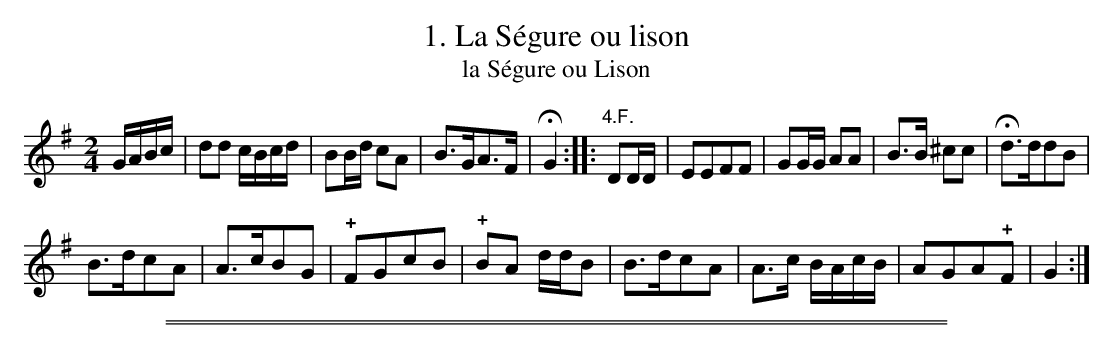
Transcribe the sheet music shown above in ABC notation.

X:1
T: 1. La S\'egure ou lison
T: la S\'egure ou Lison
M: 2/4
L: 1/16
K: G
GABc |\
d2d2 cBcd | B2Bd c2A2 | B3GA3F | HG4 :|\
|: "4.F."D2DD |\
E2E2F2F2 | G2GG A2A2 | B3B ^c2c2 | Hd3dd2B2 |
B3dc2A2 | A3cB2G2 | !+!F2G2c2B2 | !+!B2A2 ddB2 |\
B3dc2A2 | A3c BAcB | A2G2A2!+!F2 | G4 :|
